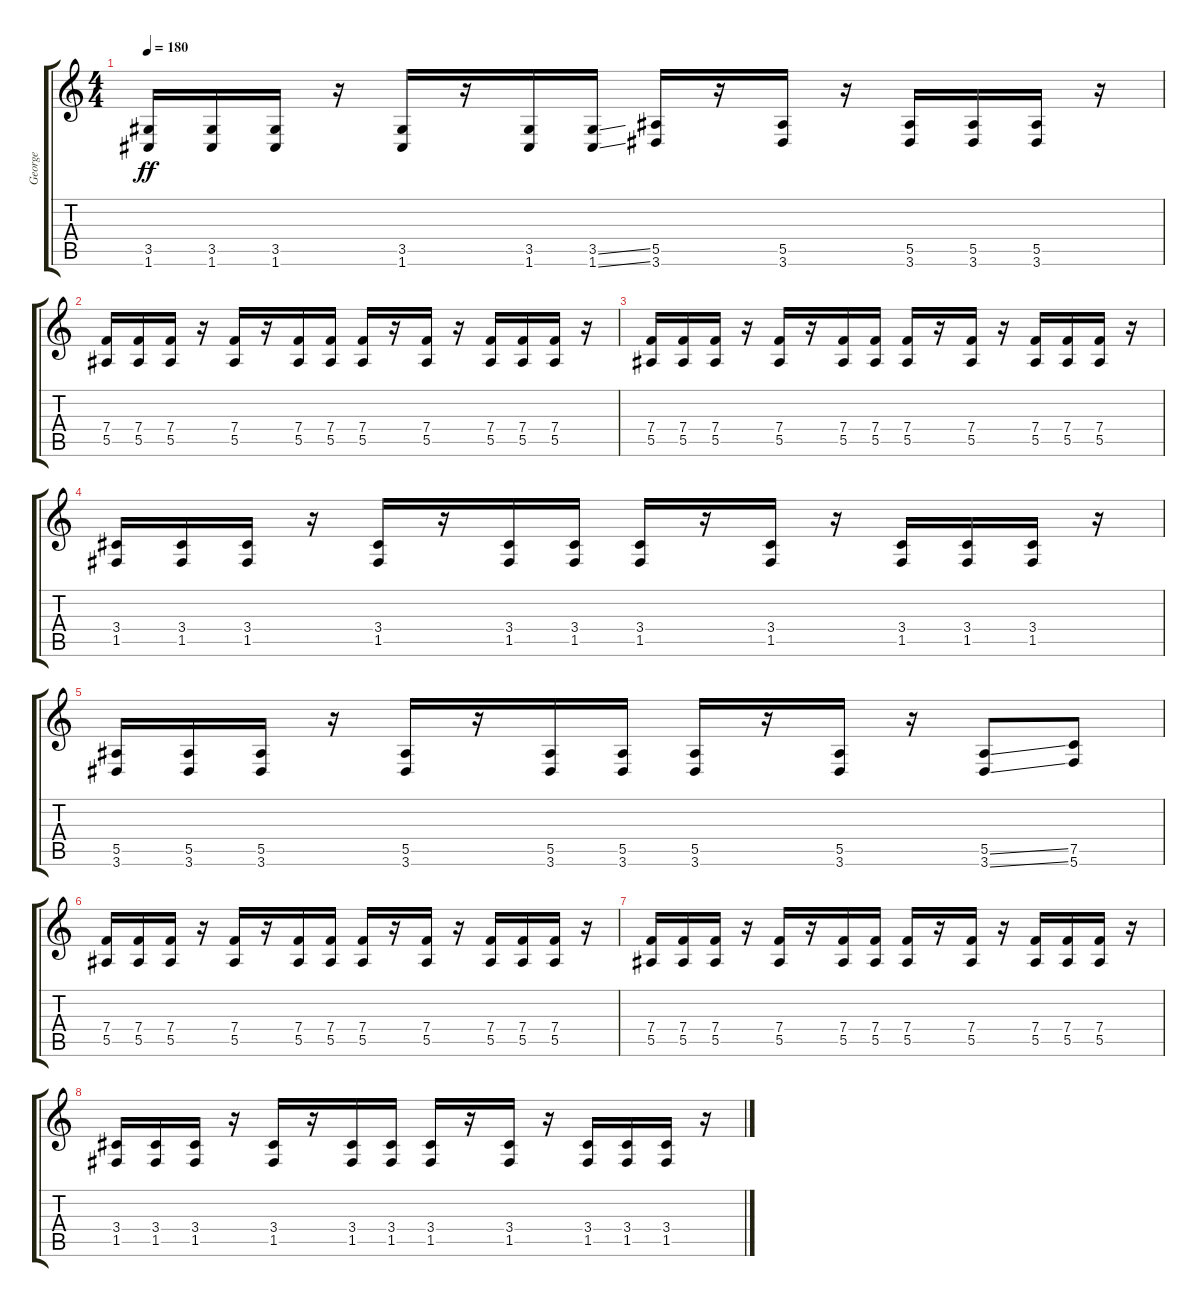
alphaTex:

\track ("George" "George") {instrument distortionguitar}
\staff {score tabs}
\tuning (C4 G3 Eb3 Bb2 F2 C2) {hide}
\ts (4 4)
\tempo 180
\clef g2
\ks c
(3.5 1.6).16{dy ff} (3.5 1.6).16 (3.5 1.6).16 r.16 (3.5 1.6).16 r.16 (3.5 1.6).16 (3.5{ss} 1.6{ss}).16 (5.5 3.6).16 r.16 (5.5 3.6).16 r.16 (5.5 3.6).16 (5.5 3.6).16 (5.5 3.6).16 r.16 |
(7.4 5.5).16 (7.4 5.5).16 (7.4 5.5).16 r.16 (7.4 5.5).16 r.16 (7.4 5.5).16 (7.4 5.5).16 (7.4 5.5).16 r.16 (7.4 5.5).16 r.16 (7.4 5.5).16 (7.4 5.5).16 (7.4 5.5).16 r.16 |
(7.4 5.5).16 (7.4 5.5).16 (7.4 5.5).16 r.16 (7.4 5.5).16 r.16 (7.4 5.5).16 (7.4 5.5).16 (7.4 5.5).16 r.16 (7.4 5.5).16 r.16 (7.4 5.5).16 (7.4 5.5).16 (7.4 5.5).16 r.16 |
(3.4 1.5).16 (3.4 1.5).16 (3.4 1.5).16 r.16 (3.4 1.5).16 r.16 (3.4 1.5).16 (3.4 1.5).16 (3.4 1.5).16 r.16 (3.4 1.5).16 r.16 (3.4 1.5).16 (3.4 1.5).16 (3.4 1.5).16 r.16 |
(5.5 3.6).16 (5.5 3.6).16 (5.5 3.6).16 r.16 (5.5 3.6).16 r.16 (5.5 3.6).16 (5.5 3.6).16 (5.5 3.6).16 r.16 (5.5 3.6).16 r.16 (5.5{ss} 3.6{ss}).8 (7.5 5.6).8 |
(7.4 5.5).16 (7.4 5.5).16 (7.4 5.5).16 r.16 (7.4 5.5).16 r.16 (7.4 5.5).16 (7.4 5.5).16 (7.4 5.5).16 r.16 (7.4 5.5).16 r.16 (7.4 5.5).16 (7.4 5.5).16 (7.4 5.5).16 r.16 |
(7.4 5.5).16 (7.4 5.5).16 (7.4 5.5).16 r.16 (7.4 5.5).16 r.16 (7.4 5.5).16 (7.4 5.5).16 (7.4 5.5).16 r.16 (7.4 5.5).16 r.16 (7.4 5.5).16 (7.4 5.5).16 (7.4 5.5).16 r.16 |
(3.4 1.5).16 (3.4 1.5).16 (3.4 1.5).16 r.16 (3.4 1.5).16 r.16 (3.4 1.5).16 (3.4 1.5).16 (3.4 1.5).16 r.16 (3.4 1.5).16 r.16 (3.4 1.5).16 (3.4 1.5).16 (3.4 1.5).16 r.16
